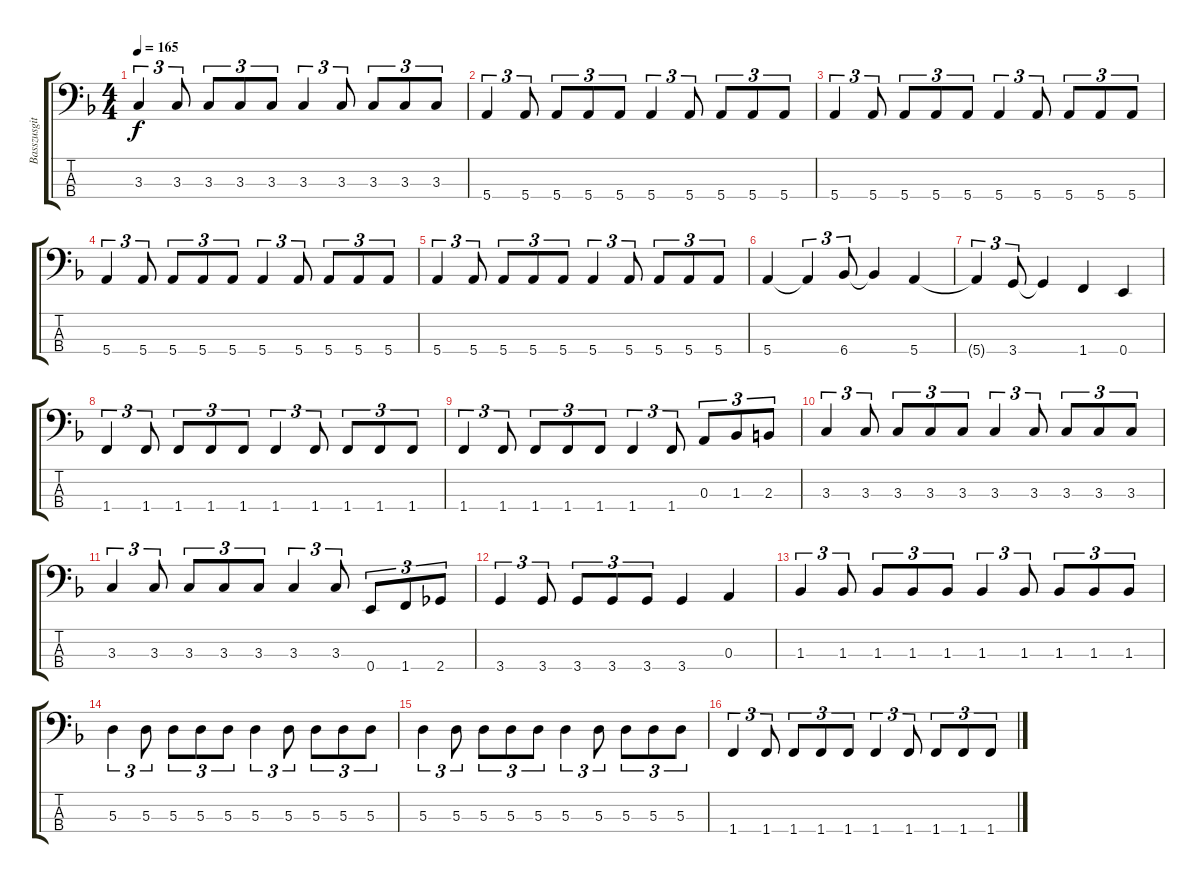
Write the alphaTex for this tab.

\track ("Basszusgitár (Greg Smith)" "Basszusgit") {instrument electricbassfinger}
\staff {score tabs}
\tuning (G2 D2 A1 E1) {hide}
\ts (4 4)
\tempo 165
\clef f4
\ks f
3.3.4{tu (3 2) dy f} 3.3.8{tu (3 2)} 3.3.8{tu (3 2)} 3.3.8{tu (3 2)} 3.3.8{tu (3 2)} 3.3.4{tu (3 2)} 3.3.8{tu (3 2)} 3.3.8{tu (3 2)} 3.3.8{tu (3 2)} 3.3.8{tu (3 2)} |
5.4.4{tu (3 2)} 5.4.8{tu (3 2)} 5.4.8{tu (3 2)} 5.4.8{tu (3 2)} 5.4.8{tu (3 2)} 5.4.4{tu (3 2)} 5.4.8{tu (3 2)} 5.4.8{tu (3 2)} 5.4.8{tu (3 2)} 5.4.8{tu (3 2)} |
5.4.4{tu (3 2)} 5.4.8{tu (3 2)} 5.4.8{tu (3 2)} 5.4.8{tu (3 2)} 5.4.8{tu (3 2)} 5.4.4{tu (3 2)} 5.4.8{tu (3 2)} 5.4.8{tu (3 2)} 5.4.8{tu (3 2)} 5.4.8{tu (3 2)} |
5.4.4{tu (3 2)} 5.4.8{tu (3 2)} 5.4.8{tu (3 2)} 5.4.8{tu (3 2)} 5.4.8{tu (3 2)} 5.4.4{tu (3 2)} 5.4.8{tu (3 2)} 5.4.8{tu (3 2)} 5.4.8{tu (3 2)} 5.4.8{tu (3 2)} |
5.4.4{tu (3 2)} 5.4.8{tu (3 2)} 5.4.8{tu (3 2)} 5.4.8{tu (3 2)} 5.4.8{tu (3 2)} 5.4.4{tu (3 2)} 5.4.8{tu (3 2)} 5.4.8{tu (3 2)} 5.4.8{tu (3 2)} 5.4.8{tu (3 2)} |
5.4.4 5.4{t}.4{tu (3 2)} 6.4.8{tu (3 2)} 6.4{t}.4 5.4.4 |
5.4{t}.4{tu (3 2)} 3.4.8{tu (3 2)} 3.4{t}.4 1.4.4 0.4.4 |
1.4.4{tu (3 2)} 1.4.8{tu (3 2)} 1.4.8{tu (3 2)} 1.4.8{tu (3 2)} 1.4.8{tu (3 2)} 1.4.4{tu (3 2)} 1.4.8{tu (3 2)} 1.4.8{tu (3 2)} 1.4.8{tu (3 2)} 1.4.8{tu (3 2)} |
1.4.4{tu (3 2)} 1.4.8{tu (3 2)} 1.4.8{tu (3 2)} 1.4.8{tu (3 2)} 1.4.8{tu (3 2)} 1.4.4{tu (3 2)} 1.4.8{tu (3 2)} 0.3.8{tu (3 2)} 1.3.8{tu (3 2)} 2.3.8{tu (3 2)} |
3.3.4{tu (3 2)} 3.3.8{tu (3 2)} 3.3.8{tu (3 2)} 3.3.8{tu (3 2)} 3.3.8{tu (3 2)} 3.3.4{tu (3 2)} 3.3.8{tu (3 2)} 3.3.8{tu (3 2)} 3.3.8{tu (3 2)} 3.3.8{tu (3 2)} |
3.3.4{tu (3 2)} 3.3.8{tu (3 2)} 3.3.8{tu (3 2)} 3.3.8{tu (3 2)} 3.3.8{tu (3 2)} 3.3.4{tu (3 2)} 3.3.8{tu (3 2)} 0.4.8{tu (3 2)} 1.4.8{tu (3 2)} 2.4.8{tu (3 2)} |
3.4.4{tu (3 2)} 3.4.8{tu (3 2)} 3.4.8{tu (3 2)} 3.4.8{tu (3 2)} 3.4.8{tu (3 2)} 3.4.4 0.3.4 |
1.3.4{tu (3 2)} 1.3.8{tu (3 2)} 1.3.8{tu (3 2)} 1.3.8{tu (3 2)} 1.3.8{tu (3 2)} 1.3.4{tu (3 2)} 1.3.8{tu (3 2)} 1.3.8{tu (3 2)} 1.3.8{tu (3 2)} 1.3.8{tu (3 2)} |
5.3.4{tu (3 2)} 5.3.8{tu (3 2)} 5.3.8{tu (3 2)} 5.3.8{tu (3 2)} 5.3.8{tu (3 2)} 5.3.4{tu (3 2)} 5.3.8{tu (3 2)} 5.3.8{tu (3 2)} 5.3.8{tu (3 2)} 5.3.8{tu (3 2)} |
5.3.4{tu (3 2)} 5.3.8{tu (3 2)} 5.3.8{tu (3 2)} 5.3.8{tu (3 2)} 5.3.8{tu (3 2)} 5.3.4{tu (3 2)} 5.3.8{tu (3 2)} 5.3.8{tu (3 2)} 5.3.8{tu (3 2)} 5.3.8{tu (3 2)} |
1.4.4{tu (3 2)} 1.4.8{tu (3 2)} 1.4.8{tu (3 2)} 1.4.8{tu (3 2)} 1.4.8{tu (3 2)} 1.4.4{tu (3 2)} 1.4.8{tu (3 2)} 1.4.8{tu (3 2)} 1.4.8{tu (3 2)} 1.4.8{tu (3 2)}
